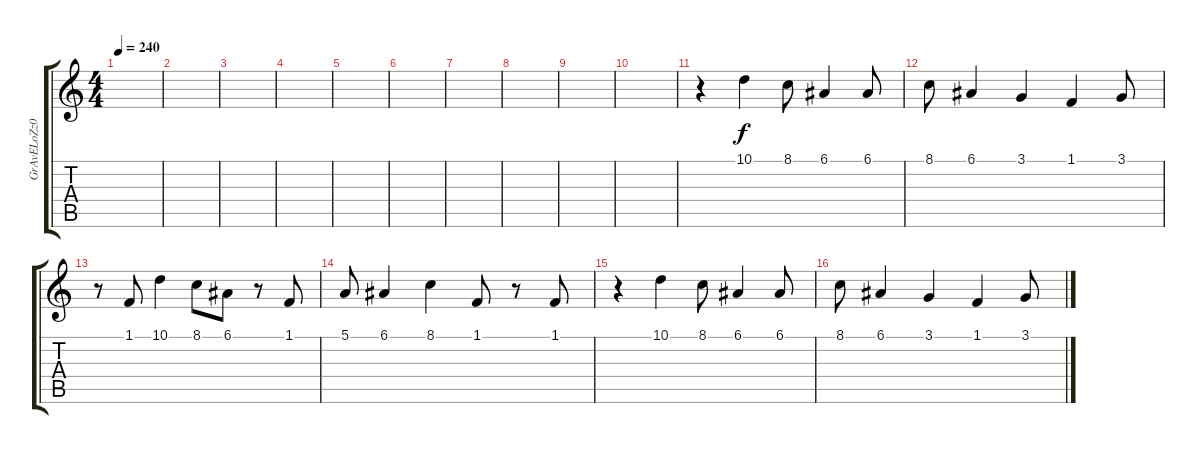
\track ("GrAvELoZz0 - Alto" "GrAvELoZz0") {instrument altosax}
\staff {score tabs}
\tuning (E4 B3 G3 D3 A2 E2) {hide}
\ts (4 4)
\tempo 240
\clef g2
\ks c
|
|
|
|
|
|
|
|
|
|
r.4 10.1.4 8.1.8 6.1.4 6.1.8 |
8.1.8 6.1.4 3.1.4 1.1.4 3.1.8 |
r.8 1.1.8 10.1.4 8.1.8 6.1.8 r.8 1.1.8 |
5.1.8 6.1.4 8.1.4 1.1.8 r.8 1.1.8 |
r.4 10.1.4 8.1.8 6.1.4 6.1.8 |
8.1.8 6.1.4 3.1.4 1.1.4 3.1.8
